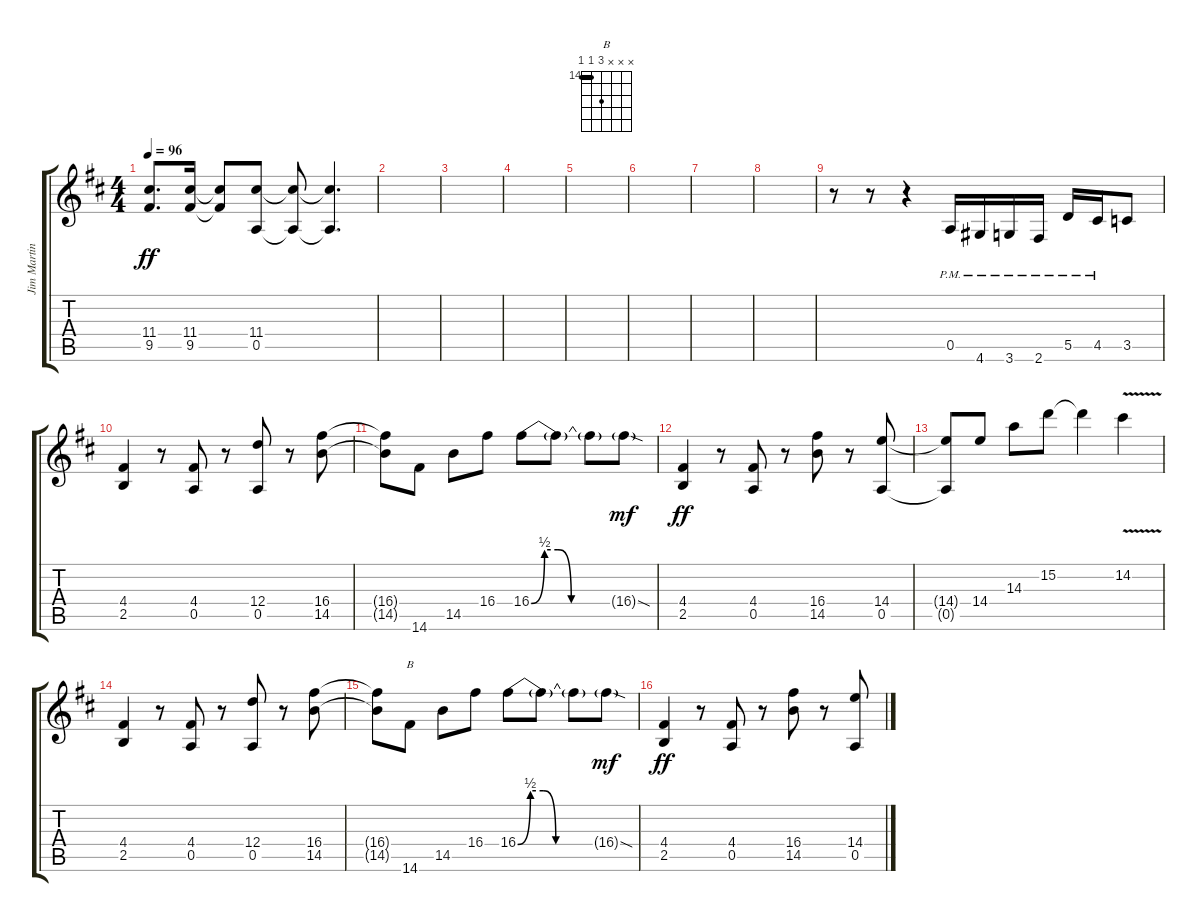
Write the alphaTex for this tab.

\track ("Jim Martin" "Jim Martin") {instrument distortionguitar}
\staff {score tabs}
\tuning (E4 B3 G3 D3 A2 E2) {hide}
\chord ("B" x x x 16 14 14) {firstfret 14 barre 14}
\ts (4 4)
\tempo 96
\clef g2
\ks d
(11.4 9.5).8{d dy ff} (11.4 9.5).16 (11.4{t} 9.5{t}).8 (11.4 0.5).8 (11.4{t} 0.5{t}).8 (11.4{t} 0.5{t}).4{d} |
|
|
|
|
|
|
|
r.8 r.8 r.4 0.5{pm}.16 4.6{pm}.16 3.6{pm}.16 2.6{pm}.16 5.5{pm}.16 4.5{pm}.16 3.5.8 |
(4.4 2.5).4 r.8 (4.4 0.5).8 r.8 (12.4 0.5).8 r.8 (16.4 14.5).8 |
(16.4{t} 14.5{t}).8 14.6.8 14.5.8 16.4.8 16.4{be (custom 0 0 10 2 20 2 30 0 60 0)}.8 16.4{t}.8 16.4{t}.8 16.4{sod g}.8{dy mf} |
(4.4 2.5).4{dy ff} r.8 (4.4 0.5).8 r.8 (16.4 14.5).8 r.8 (14.4 0.5).8 |
(14.4{t} 0.5{t}).8 14.4.8 14.3.8 15.2.8 15.2{t}.4 14.2{v}.4 |
(4.4 2.5).4 r.8 (4.4 0.5).8 r.8 (12.4 0.5).8 r.8 (16.4 14.5).8 |
(16.4{t} 14.5{t}).8 14.6.8{ch "B"} 14.5.8 16.4.8 16.4{be (custom 0 0 10 2 20 2 30 0 60 0)}.8 16.4{t}.8 16.4{t}.8 16.4{sod g}.8{dy mf} |
(4.4 2.5).4{dy ff} r.8 (4.4 0.5).8 r.8 (16.4 14.5).8 r.8 (14.4 0.5).8
